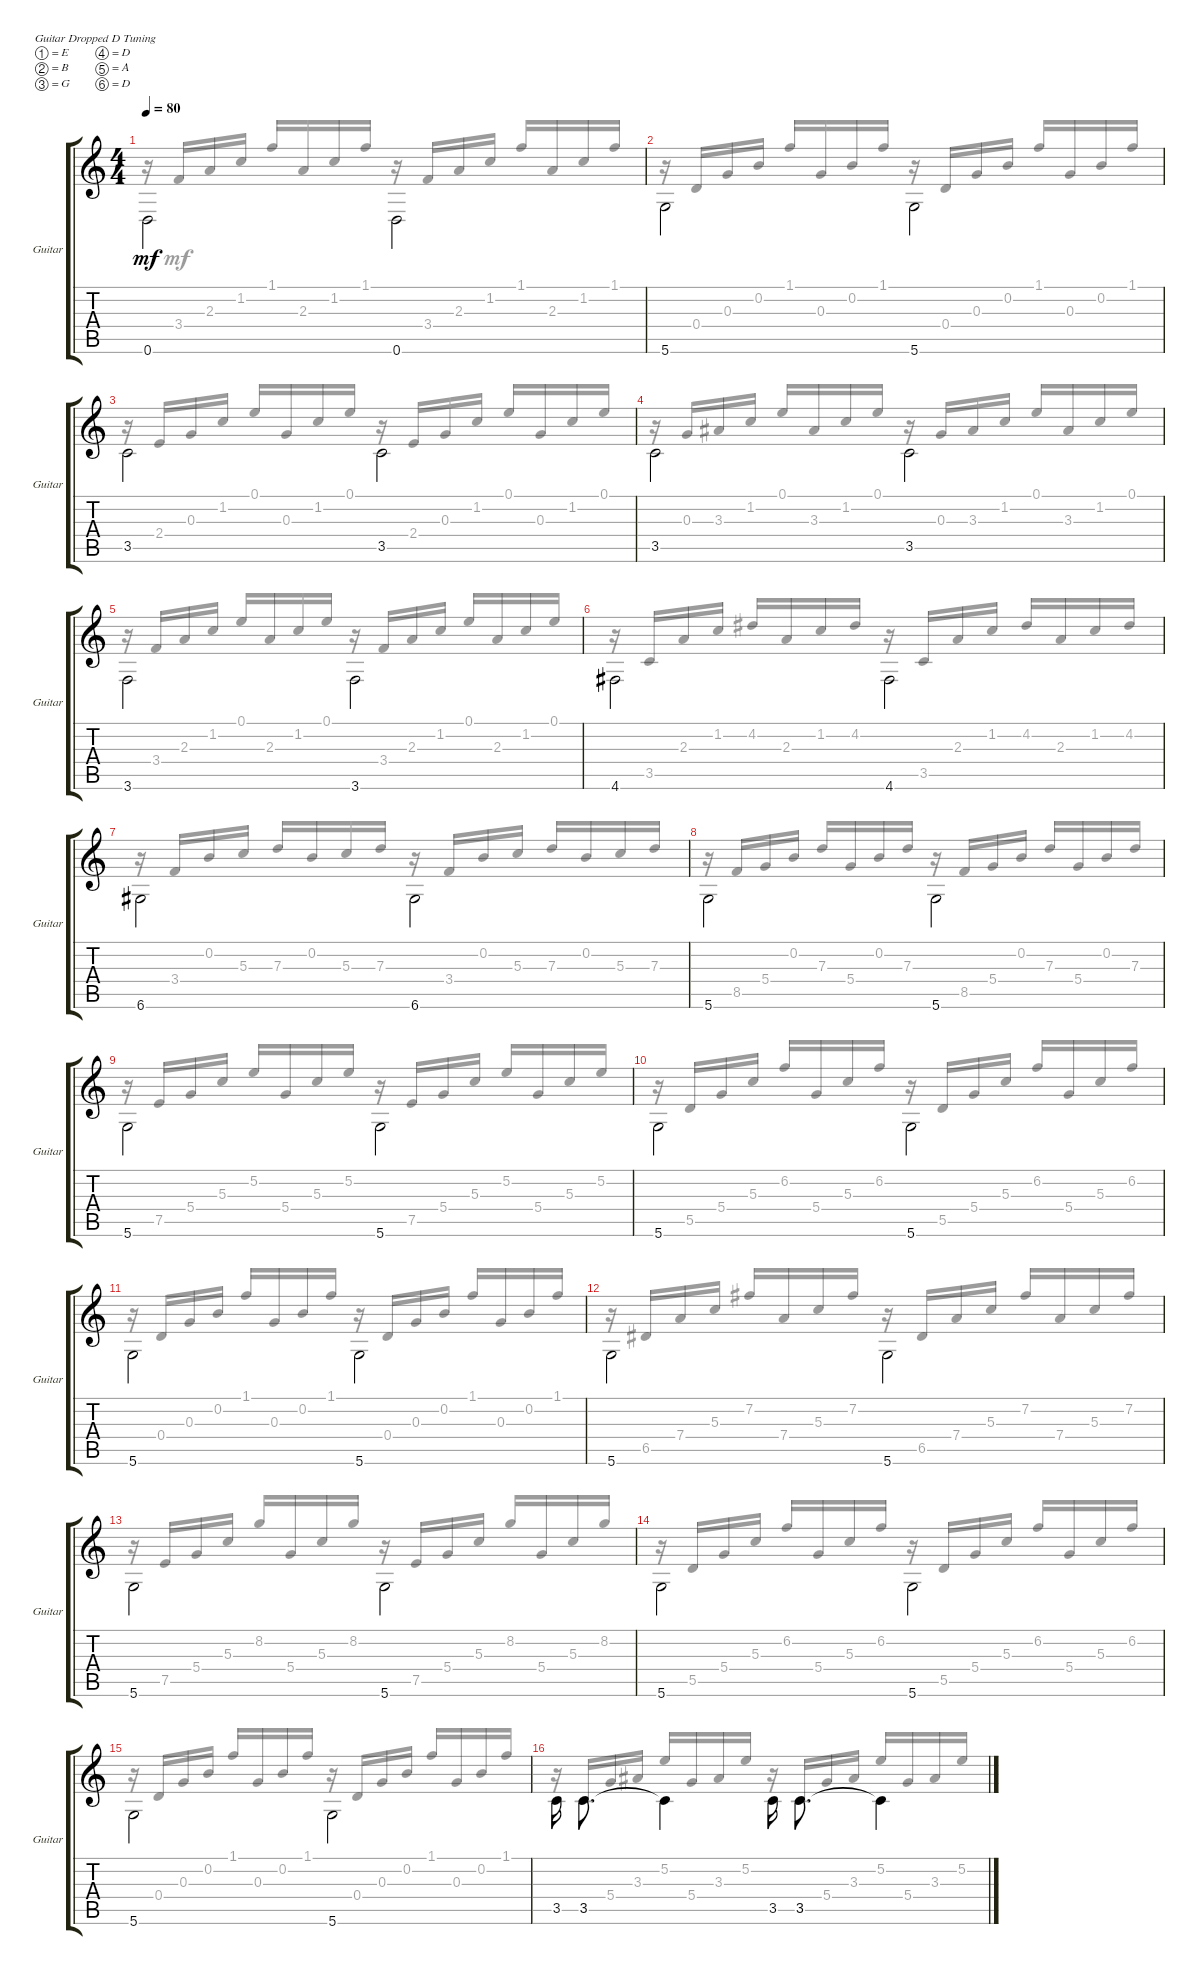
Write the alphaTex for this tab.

\defaultSystemsLayout 4
\bracketExtendMode groupsimilarinstruments
\useSystemSignSeparator
\singleTrackTrackNamePolicy allsystems
\multiTrackTrackNamePolicy allsystems
\firstSystemTrackNameOrientation horizontal
\otherSystemsTrackNameOrientation horizontal
\track ("Guitar" "Guitar") {instrument acousticguitarsteel}
\staff {score tabs}
\tuning (E4 B3 G3 D3 A2 D2)
\voice
\ts (4 4)
\tempo 80
\clef g2
\ks c
0.6.2{dy mf beam invert} 0.6.2{beam invert} |
5.6.2{beam invert} 5.6.2{beam invert} |
3.5.2{beam invert} 3.5.2{beam invert} |
3.5.2{beam invert} 3.5.2{beam invert} |
3.6.2{beam invert} 3.6.2{beam invert} |
4.6.2{beam invert} 4.6.2{beam invert} |
6.6.2{beam invert} 6.6.2{beam invert} |
5.6.2{beam invert} 5.6.2{beam invert} |
5.6.2{beam invert} 5.6.2{beam invert} |
5.6.2{beam invert} 5.6.2{beam invert} |
5.6.2{beam invert} 5.6.2{beam invert} |
5.6.2{beam invert} 5.6.2{beam invert} |
5.6.2{beam invert} 5.6.2{beam invert} |
5.6.2{beam invert} 5.6.2{beam invert} |
5.6.2{beam invert} 5.6.2{beam invert} |
3.5.16{beam invert beam split} 3.5.8{d beam invert beam split} 3.5{t}.4{beam invert} 3.5.16{beam invert beam split} 3.5.8{d beam invert beam split} 3.5{t}.4{beam invert}
\voice
\clef g2
\ottava regular
\simile none
\ks c
r.16{dy mf beam invert} 3.4.16{beam invert} 2.3.16 1.2.16 1.1.16{beam invert} 2.3.16 1.2.16 1.1.16 r.16{beam invert} 3.4.16{beam invert} 2.3.16 1.2.16 1.1.16{beam invert} 2.3.16 1.2.16 1.1.16 |
r.16{beam invert} 0.4.16{beam invert} 0.3.16 0.2.16 1.1.16{beam invert} 0.3.16 0.2.16 1.1.16 r.16{beam invert} 0.4.16{beam invert} 0.3.16 0.2.16 1.1.16{beam invert} 0.3.16 0.2.16 1.1.16 |
r.16{beam invert} 2.4.16{beam invert} 0.3.16 1.2.16 0.1.16{beam invert} 0.3.16 1.2.16 0.1.16 r.16{beam invert} 2.4.16{beam invert} 0.3.16 1.2.16 0.1.16{beam invert} 0.3.16 1.2.16 0.1.16 |
r.16{beam invert} 0.3.16{beam invert} 3.3.16 1.2.16 0.1.16{beam invert} 3.3.16 1.2.16 0.1.16 r.16{beam invert} 0.3.16{beam invert} 3.3.16 1.2.16 0.1.16{beam invert} 3.3.16 1.2.16 0.1.16 |
r.16{beam invert} 3.4.16{beam invert} 2.3.16 1.2.16 0.1.16{beam invert} 2.3.16 1.2.16 0.1.16 r.16{beam invert} 3.4.16{beam invert} 2.3.16 1.2.16 0.1.16{beam invert} 2.3.16 1.2.16 0.1.16 |
r.16{beam invert} 3.5.16{beam invert} 2.3.16 1.2.16 4.2.16{beam invert} 2.3.16 1.2.16 4.2.16 r.16{beam invert} 3.5.16{beam invert} 2.3.16 1.2.16 4.2.16{beam invert} 2.3.16 1.2.16 4.2.16 |
r.16{beam invert} 3.4.16{beam invert} 0.2.16 5.3.16 7.3.16{beam invert} 0.2.16 5.3.16 7.3.16 r.16{beam invert} 3.4.16{beam invert} 0.2.16 5.3.16 7.3.16{beam invert} 0.2.16 5.3.16 7.3.16 |
r.16{beam invert} 8.5.16{beam invert} 5.4.16 0.2.16 7.3.16{beam invert} 5.4.16 0.2.16 7.3.16 r.16{beam invert} 8.5.16{beam invert} 5.4.16 0.2.16 7.3.16{beam invert} 5.4.16 0.2.16 7.3.16 |
r.16{beam invert} 7.5.16{beam invert} 5.4.16 5.3.16 5.2.16{beam invert} 5.4.16 5.3.16 5.2.16 r.16{beam invert} 7.5.16{beam invert} 5.4.16 5.3.16 5.2.16{beam invert} 5.4.16 5.3.16 5.2.16 |
r.16{beam invert} 5.5.16{beam invert} 5.4.16 5.3.16 6.2.16{beam invert} 5.4.16 5.3.16 6.2.16 r.16{beam invert} 5.5.16{beam invert} 5.4.16 5.3.16 6.2.16{beam invert} 5.4.16 5.3.16 6.2.16 |
r.16{beam invert} 0.4.16{beam invert} 0.3.16 0.2.16 1.1.16{beam invert} 0.3.16 0.2.16 1.1.16 r.16{beam invert} 0.4.16{beam invert} 0.3.16 0.2.16 1.1.16{beam invert} 0.3.16 0.2.16 1.1.16 |
r.16{beam invert} 6.5.16{beam invert} 7.4.16 5.3.16 7.2.16{beam invert} 7.4.16 5.3.16 7.2.16 r.16{beam invert} 6.5.16{beam invert} 7.4.16 5.3.16 7.2.16{beam invert} 7.4.16 5.3.16 7.2.16 |
r.16{beam invert} 7.5.16{beam invert} 5.4.16 5.3.16 8.2.16{beam invert} 5.4.16 5.3.16 8.2.16 r.16{beam invert} 7.5.16{beam invert} 5.4.16 5.3.16 8.2.16{beam invert} 5.4.16 5.3.16 8.2.16 |
r.16{beam invert} 5.5.16{beam invert} 5.4.16 5.3.16 6.2.16{beam invert} 5.4.16 5.3.16 6.2.16 r.16{beam invert} 5.5.16{beam invert} 5.4.16 5.3.16 6.2.16{beam invert} 5.4.16 5.3.16 6.2.16 |
r.16{beam invert} 0.4.16{beam invert} 0.3.16 0.2.16 1.1.16{beam invert} 0.3.16 0.2.16 1.1.16 r.16{beam invert} 0.4.16{beam invert} 0.3.16 0.2.16 1.1.16{beam invert} 0.3.16 0.2.16 1.1.16 |
r.16{beam invert} 3.5.16{beam invert} 5.4.16 3.3.16 5.2.16{beam invert} 5.4.16 3.3.16 5.2.16 r.16{beam invert} 3.5.16{beam invert} 5.4.16 3.3.16 5.2.16{beam invert} 5.4.16 3.3.16 5.2.16
